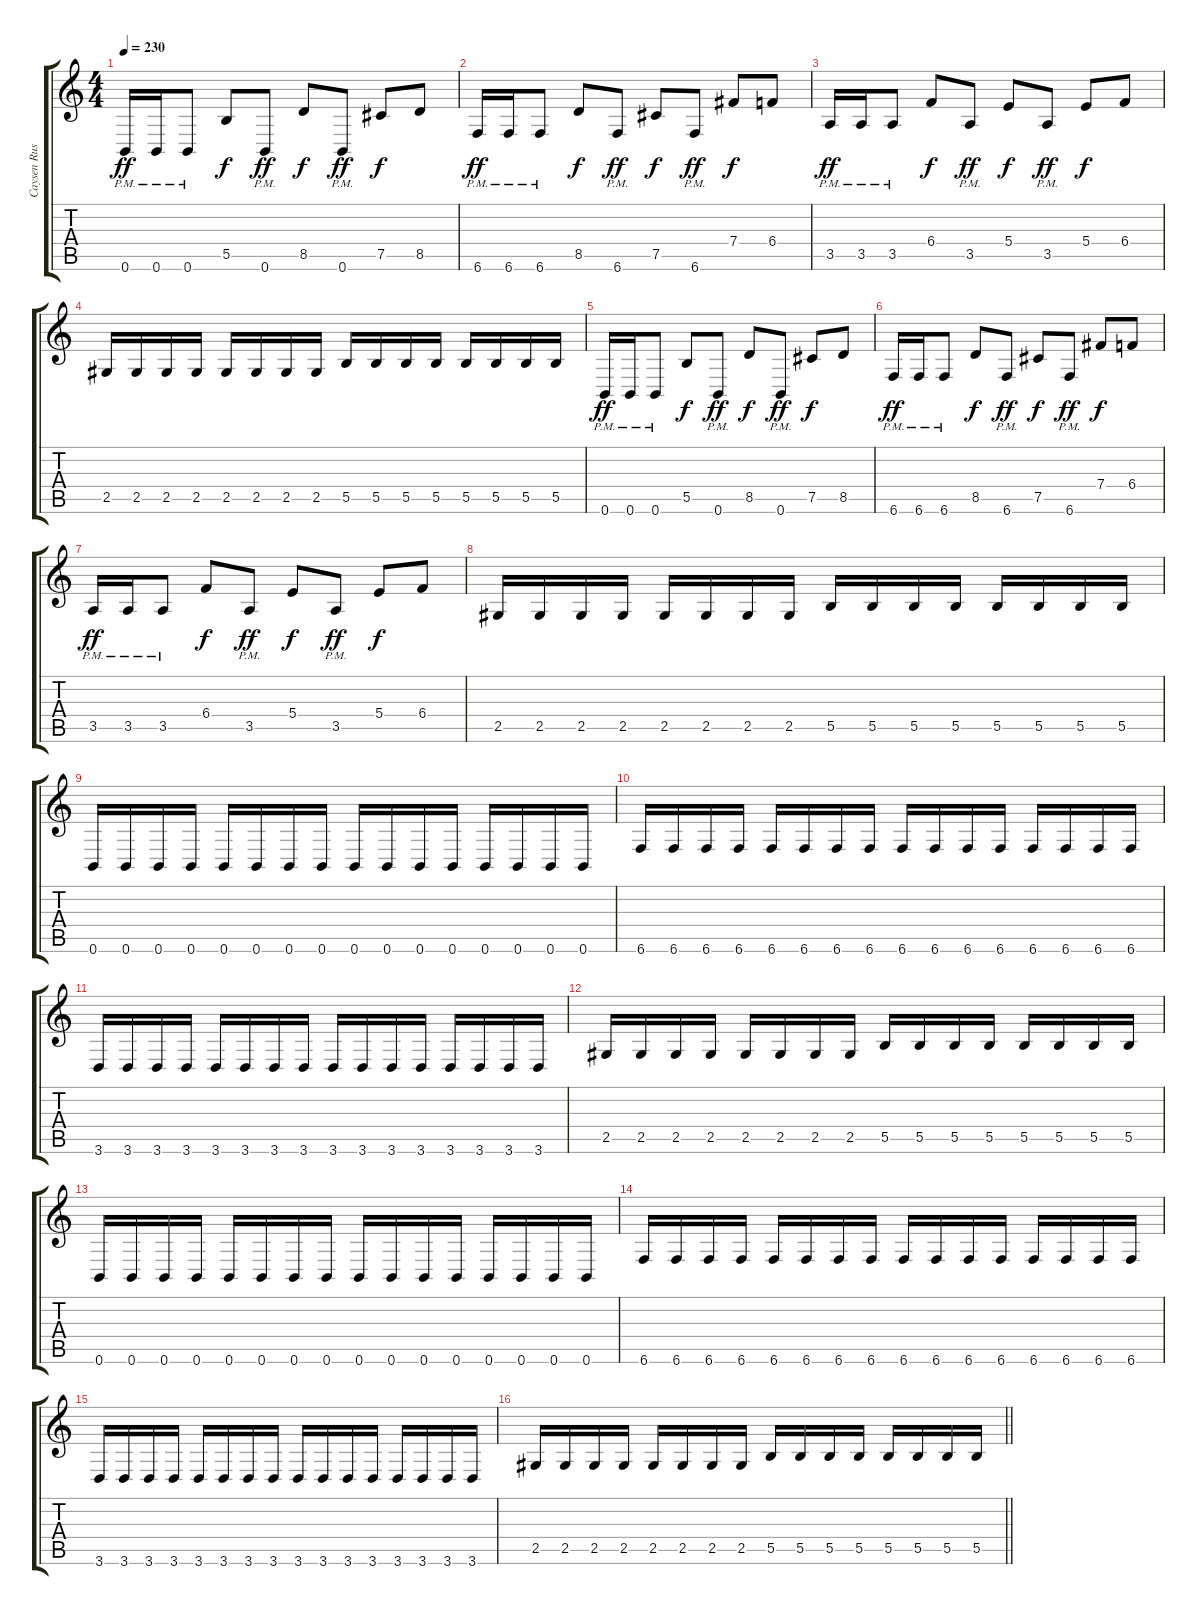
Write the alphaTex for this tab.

\track ("Caysen Russo" "Caysen Rus") {instrument distortionguitar}
\staff {score tabs}
\tuning (Db4 Ab3 E3 B2 Gb2 B1) {hide}
\ts (4 4)
\tempo 230
\clef g2
\ks c
0.6{pm}.16{dy ff} 0.6{pm}.16 0.6{pm}.8 5.5.8{dy f} 0.6{pm}.8{dy ff} 8.5.8{dy f} 0.6{pm}.8{dy ff} 7.5.8{dy f} 8.5.8 |
6.6{pm}.16{dy ff} 6.6{pm}.16 6.6{pm}.8 8.5.8{dy f} 6.6{pm}.8{dy ff} 7.5.8{dy f} 6.6{pm}.8{dy ff} 7.4.8{dy f} 6.4.8 |
3.5{pm}.16{dy ff} 3.5{pm}.16 3.5{pm}.8 6.4.8{dy f} 3.5{pm}.8{dy ff} 5.4.8{dy f} 3.5{pm}.8{dy ff} 5.4.8{dy f} 6.4.8 |
2.5.16 2.5.16 2.5.16 2.5.16 2.5.16 2.5.16 2.5.16 2.5.16 5.5.16 5.5.16 5.5.16 5.5.16 5.5.16 5.5.16 5.5.16 5.5.16 |
0.6{pm}.16{dy ff} 0.6{pm}.16 0.6{pm}.8 5.5.8{dy f} 0.6{pm}.8{dy ff} 8.5.8{dy f} 0.6{pm}.8{dy ff} 7.5.8{dy f} 8.5.8 |
6.6{pm}.16{dy ff} 6.6{pm}.16 6.6{pm}.8 8.5.8{dy f} 6.6{pm}.8{dy ff} 7.5.8{dy f} 6.6{pm}.8{dy ff} 7.4.8{dy f} 6.4.8 |
3.5{pm}.16{dy ff} 3.5{pm}.16 3.5{pm}.8 6.4.8{dy f} 3.5{pm}.8{dy ff} 5.4.8{dy f} 3.5{pm}.8{dy ff} 5.4.8{dy f} 6.4.8 |
2.5.16 2.5.16 2.5.16 2.5.16 2.5.16 2.5.16 2.5.16 2.5.16 5.5.16 5.5.16 5.5.16 5.5.16 5.5.16 5.5.16 5.5.16 5.5.16 |
0.6.16{volume 10} 0.6.16 0.6.16 0.6.16 0.6.16 0.6.16 0.6.16 0.6.16 0.6.16 0.6.16 0.6.16 0.6.16 0.6.16 0.6.16 0.6.16 0.6.16 |
6.6.16 6.6.16 6.6.16 6.6.16 6.6.16 6.6.16 6.6.16 6.6.16 6.6.16 6.6.16 6.6.16 6.6.16 6.6.16 6.6.16 6.6.16 6.6.16 |
3.6.16 3.6.16 3.6.16 3.6.16 3.6.16 3.6.16 3.6.16 3.6.16 3.6.16 3.6.16 3.6.16 3.6.16 3.6.16 3.6.16 3.6.16 3.6.16 |
2.5.16{volume 12} 2.5.16 2.5.16 2.5.16 2.5.16 2.5.16 2.5.16 2.5.16 5.5.16 5.5.16 5.5.16 5.5.16 5.5.16 5.5.16 5.5.16 5.5.16 |
0.6.16{volume 10} 0.6.16 0.6.16 0.6.16 0.6.16 0.6.16 0.6.16 0.6.16 0.6.16 0.6.16 0.6.16 0.6.16 0.6.16 0.6.16 0.6.16 0.6.16 |
6.6.16 6.6.16 6.6.16 6.6.16 6.6.16 6.6.16 6.6.16 6.6.16 6.6.16 6.6.16 6.6.16 6.6.16 6.6.16 6.6.16 6.6.16 6.6.16 |
3.6.16 3.6.16 3.6.16 3.6.16 3.6.16 3.6.16 3.6.16 3.6.16 3.6.16 3.6.16 3.6.16 3.6.16 3.6.16 3.6.16 3.6.16 3.6.16 |
\barLineRight lightlight
2.5.16{volume 12} 2.5.16 2.5.16 2.5.16 2.5.16 2.5.16 2.5.16 2.5.16 5.5.16 5.5.16 5.5.16 5.5.16 5.5.16 5.5.16 5.5.16 5.5.16
